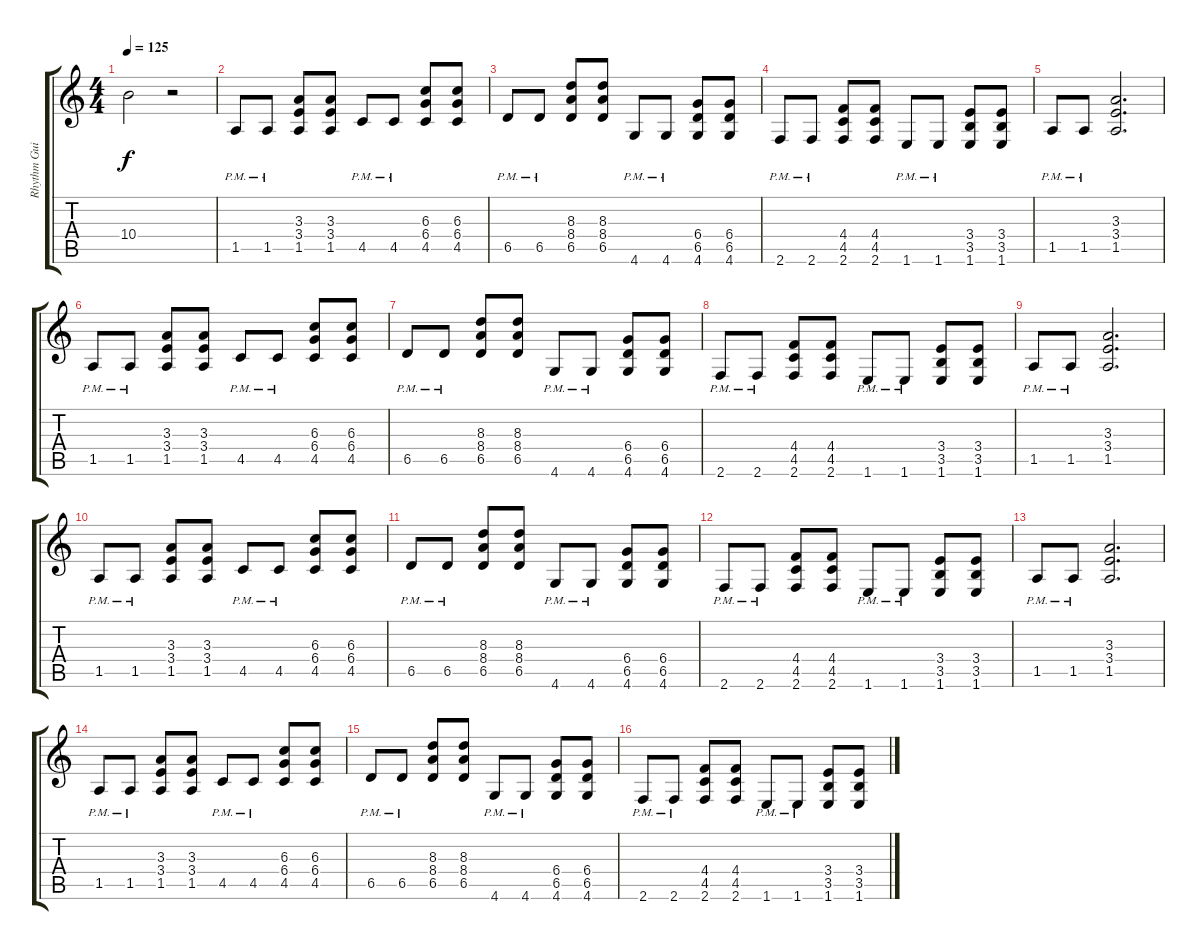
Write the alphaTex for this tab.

\track ("Rhythm Guitar" "Rhythm Gui") {instrument distortionguitar}
\staff {score tabs}
\tuning (Eb4 Bb3 Gb3 Db3 Ab2 Eb2) {hide}
\ts (4 4)
\tempo 125
\clef g2
\ks c
10.4{t}.2{dy f} r.2 |
1.5{pm}.8 1.5{pm}.8 (3.3 3.4 1.5).8 (3.3 3.4 1.5).8 4.5{pm}.8 4.5{pm}.8 (6.3 6.4 4.5).8 (6.3 6.4 4.5).8 |
6.5{pm}.8 6.5{pm}.8 (8.3 8.4 6.5).8 (8.3 8.4 6.5).8 4.6{pm}.8 4.6{pm}.8 (6.4 6.5 4.6).8 (6.4 6.5 4.6).8 |
2.6{pm}.8 2.6{pm}.8 (4.4 4.5 2.6).8 (4.4 4.5 2.6).8 1.6{pm}.8 1.6{pm}.8 (3.4 3.5 1.6).8 (3.4 3.5 1.6).8 |
1.5{pm}.8 1.5{pm}.8 (3.3 3.4 1.5).2{d} |
1.5{pm}.8 1.5{pm}.8 (3.3 3.4 1.5).8 (3.3 3.4 1.5).8 4.5{pm}.8 4.5{pm}.8 (6.3 6.4 4.5).8 (6.3 6.4 4.5).8 |
6.5{pm}.8 6.5{pm}.8 (8.3 8.4 6.5).8 (8.3 8.4 6.5).8 4.6{pm}.8 4.6{pm}.8 (6.4 6.5 4.6).8 (6.4 6.5 4.6).8 |
2.6{pm}.8 2.6{pm}.8 (4.4 4.5 2.6).8 (4.4 4.5 2.6).8 1.6{pm}.8 1.6{pm}.8 (3.4 3.5 1.6).8 (3.4 3.5 1.6).8 |
1.5{pm}.8 1.5{pm}.8 (3.3 3.4 1.5).2{d} |
1.5{pm}.8 1.5{pm}.8 (3.3 3.4 1.5).8 (3.3 3.4 1.5).8 4.5{pm}.8 4.5{pm}.8 (6.3 6.4 4.5).8 (6.3 6.4 4.5).8 |
6.5{pm}.8 6.5{pm}.8 (8.3 8.4 6.5).8 (8.3 8.4 6.5).8 4.6{pm}.8 4.6{pm}.8 (6.4 6.5 4.6).8 (6.4 6.5 4.6).8 |
2.6{pm}.8 2.6{pm}.8 (4.4 4.5 2.6).8 (4.4 4.5 2.6).8 1.6{pm}.8 1.6{pm}.8 (3.4 3.5 1.6).8 (3.4 3.5 1.6).8 |
1.5{pm}.8 1.5{pm}.8 (3.3 3.4 1.5).2{d} |
1.5{pm}.8 1.5{pm}.8 (3.3 3.4 1.5).8 (3.3 3.4 1.5).8 4.5{pm}.8 4.5{pm}.8 (6.3 6.4 4.5).8 (6.3 6.4 4.5).8 |
6.5{pm}.8 6.5{pm}.8 (8.3 8.4 6.5).8 (8.3 8.4 6.5).8 4.6{pm}.8 4.6{pm}.8 (6.4 6.5 4.6).8 (6.4 6.5 4.6).8 |
2.6{pm}.8 2.6{pm}.8 (4.4 4.5 2.6).8 (4.4 4.5 2.6).8 1.6{pm}.8 1.6{pm}.8 (3.4 3.5 1.6).8 (3.4 3.5 1.6).8
